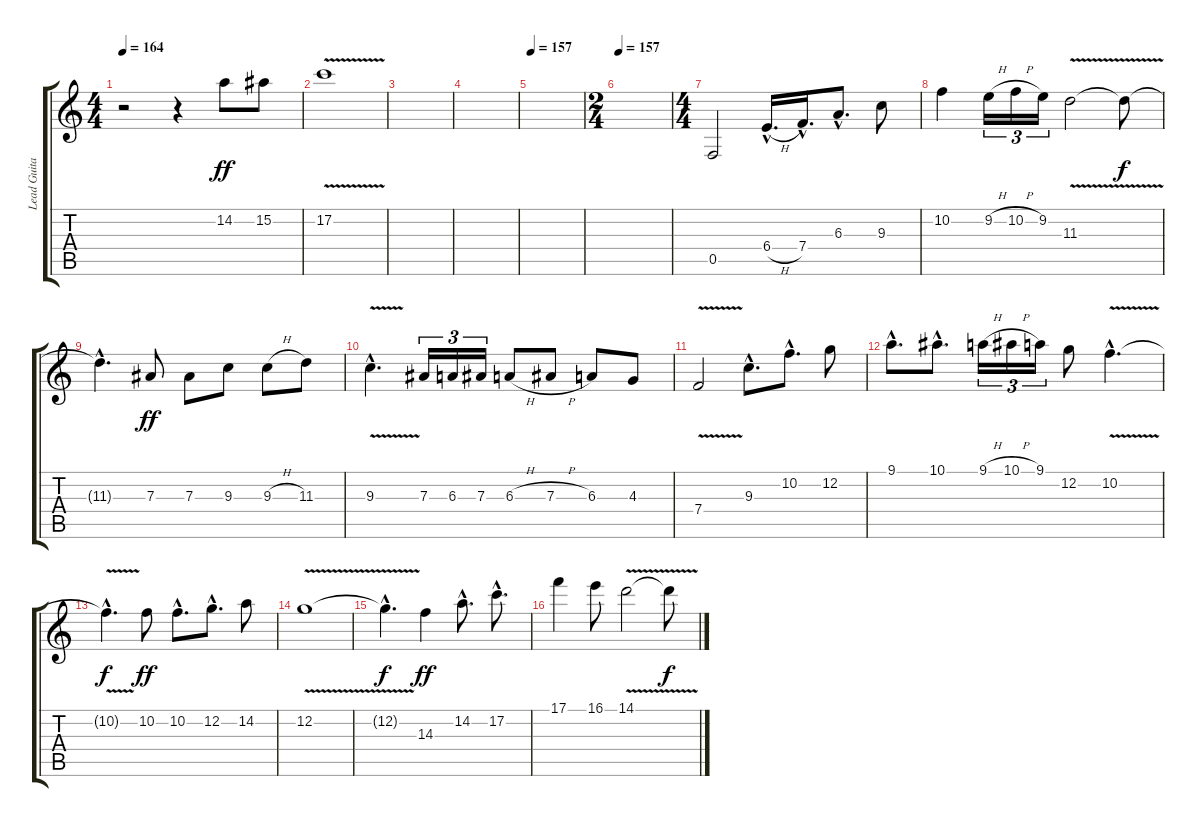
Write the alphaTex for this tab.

\track ("Lead Guitar 1" "Lead Guita") {instrument distortionguitar}
\staff {score tabs}
\tuning (C4 G3 Eb3 Bb2 F2 C2) {hide}
\ts (4 4)
\tempo 164
\clef g2
\ks c
r.2{dy ff} r.4 14.2.8 15.2.8 |
17.2{v}.1 |
|
|
\tempo 157
|
\ts (2 4)
\tempo 157
|
\ts (4 4)
0.5.2 6.4{h hac}.16{d} 7.4{hac}.16{d} 6.3{hac}.8{d} 9.3.8 |
10.2.4 9.2{h}.16{tu (3 2)} 10.2{h}.16{tu (3 2)} 9.2.16{tu (3 2)} 11.3{v}.2 11.3{t}.8{dy f} |
11.3{hac t}.4{d} 7.3.8{dy ff} 7.3.8 9.3.8 9.3{h}.8 11.3.8 |
9.3{v hac}.4{d} 7.3.16{tu (3 2)} 6.3.16{tu (3 2)} 7.3.16{tu (3 2)} 6.3{h}.8 7.3{h}.8 6.3.8 4.3.8 |
7.4{v}.2 9.3{hac}.8{d} 10.2{hac}.8{d} 12.2.8 |
9.1{hac}.8{d} 10.1{hac}.8{d} 9.1{h}.16{tu (3 2)} 10.1{h}.16{tu (3 2)} 9.1.16{tu (3 2)} 12.2.8 10.2{v hac}.4{d} |
10.2{hac t}.4{d dy f} 10.2.8{dy ff} 10.2{hac}.8{d} 12.2{hac}.8{d} 14.2.8 |
12.2{v}.1 |
12.2{hac t}.4{d dy f} 14.3.4{dy ff} 14.2{hac}.8{d} 17.2{hac}.8{d} |
17.1.4 16.1.8 14.1{v}.2 14.1{t}.8{dy f}
